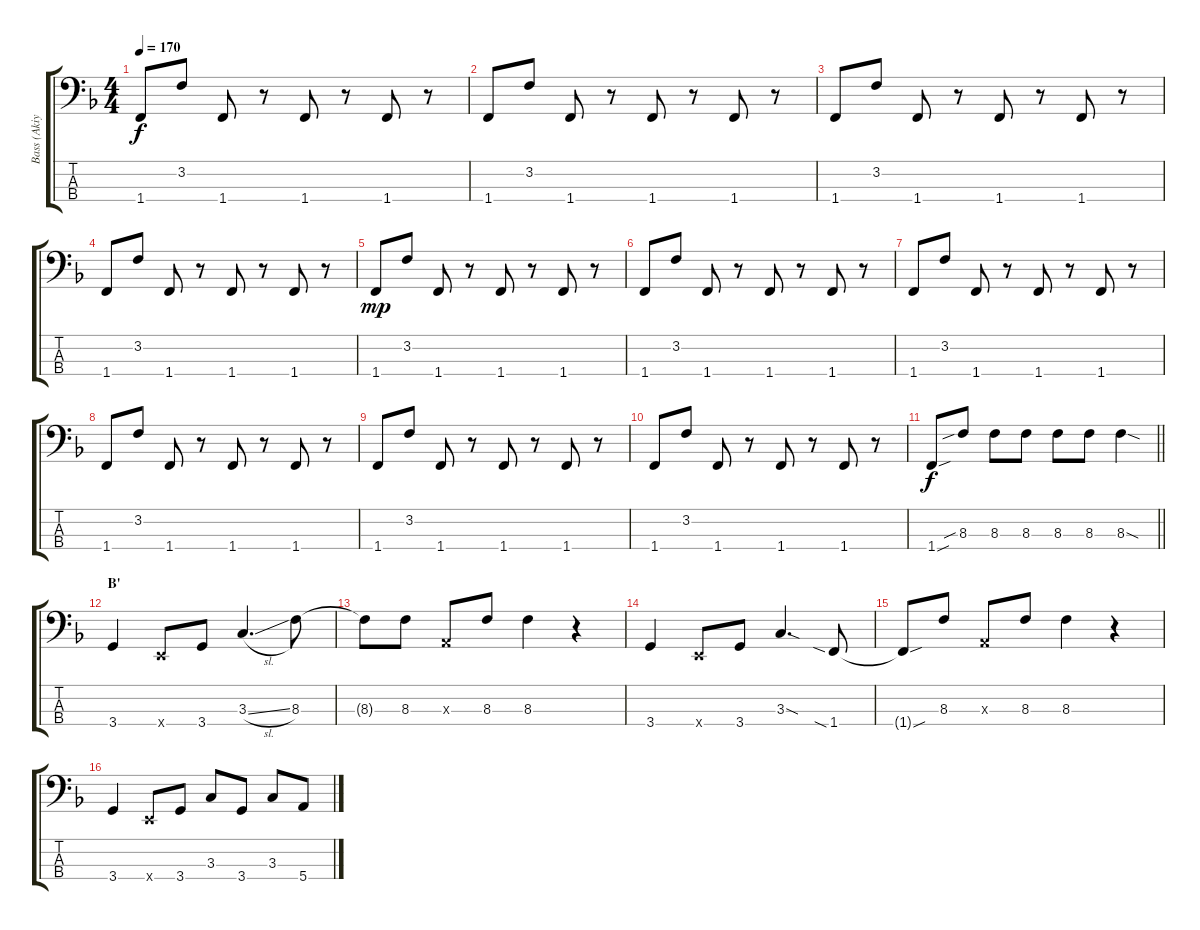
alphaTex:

\track ("Bass (Akiyama Mio)" "Bass (Akiy") {instrument electricbassfinger}
\staff {score tabs}
\tuning (G2 D2 A1 E1) {hide}
\ts (4 4)
\tempo 170
\clef f4
\ks f
1.4.8{dy f} 3.2.8 1.4.8 r.8 1.4.8 r.8 1.4.8 r.8 |
1.4.8 3.2.8 1.4.8 r.8 1.4.8 r.8 1.4.8 r.8 |
1.4.8 3.2.8 1.4.8 r.8 1.4.8 r.8 1.4.8 r.8 |
1.4.8 3.2.8 1.4.8 r.8 1.4.8 r.8 1.4.8 r.8 |
1.4.8{dy mp} 3.2.8 1.4.8 r.8 1.4.8 r.8 1.4.8 r.8 |
1.4.8 3.2.8 1.4.8 r.8 1.4.8 r.8 1.4.8 r.8 |
1.4.8 3.2.8 1.4.8 r.8 1.4.8 r.8 1.4.8 r.8 |
1.4.8 3.2.8 1.4.8 r.8 1.4.8 r.8 1.4.8 r.8 |
1.4.8 3.2.8 1.4.8 r.8 1.4.8 r.8 1.4.8 r.8 |
1.4.8 3.2.8 1.4.8 r.8 1.4.8 r.8 1.4.8 r.8 |
\barLineRight lightlight
1.4{sou}.8{dy f} 8.3{sib}.8 8.3.8 8.3.8 8.3.8 8.3.8 8.3{sod}.4 |
\section ("" "B'")
3.4.4 0.4{x}.8 3.4.8 3.3{sl}.4{d} 8.3.8 |
8.3{t}.8 8.3.8 0.3{x}.8 8.3.8 8.3.4 r.4 |
3.4.4 0.4{x}.8 3.4.8 3.3{sod}.4{d} 1.4{sia}.8 |
1.4{sou t}.8 8.3.8 0.3{x}.8 8.3.8 8.3.4 r.4 |
3.4.4 0.4{x}.8 3.4.8 3.3.8 3.4.8 3.3.8 5.4.8
